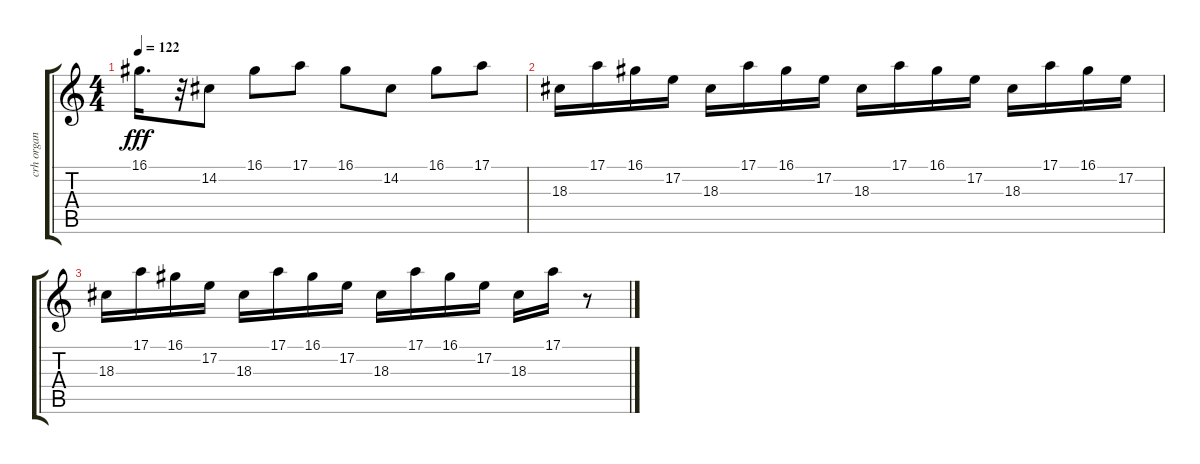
\track ("crh organ" "crh organ") {instrument churchorgan}
\staff {score tabs}
\tuning (E4 B3 G3 D3 A2 E2) {hide}
\ts (4 4)
\tempo 122
\clef g2
\ks c
16.1.16{d dy fff} r.32 14.2.8 16.1.8 17.1.8 16.1.8 14.2.8 16.1.8 17.1.8 |
18.3.16 17.1.16 16.1.16 17.2.16 18.3.16 17.1.16 16.1.16 17.2.16 18.3.16 17.1.16 16.1.16 17.2.16 18.3.16 17.1.16 16.1.16 17.2.16 |
18.3.16 17.1.16 16.1.16 17.2.16 18.3.16 17.1.16 16.1.16 17.2.16 18.3.16 17.1.16 16.1.16 17.2.16 18.3.16 17.1.16 r.8
